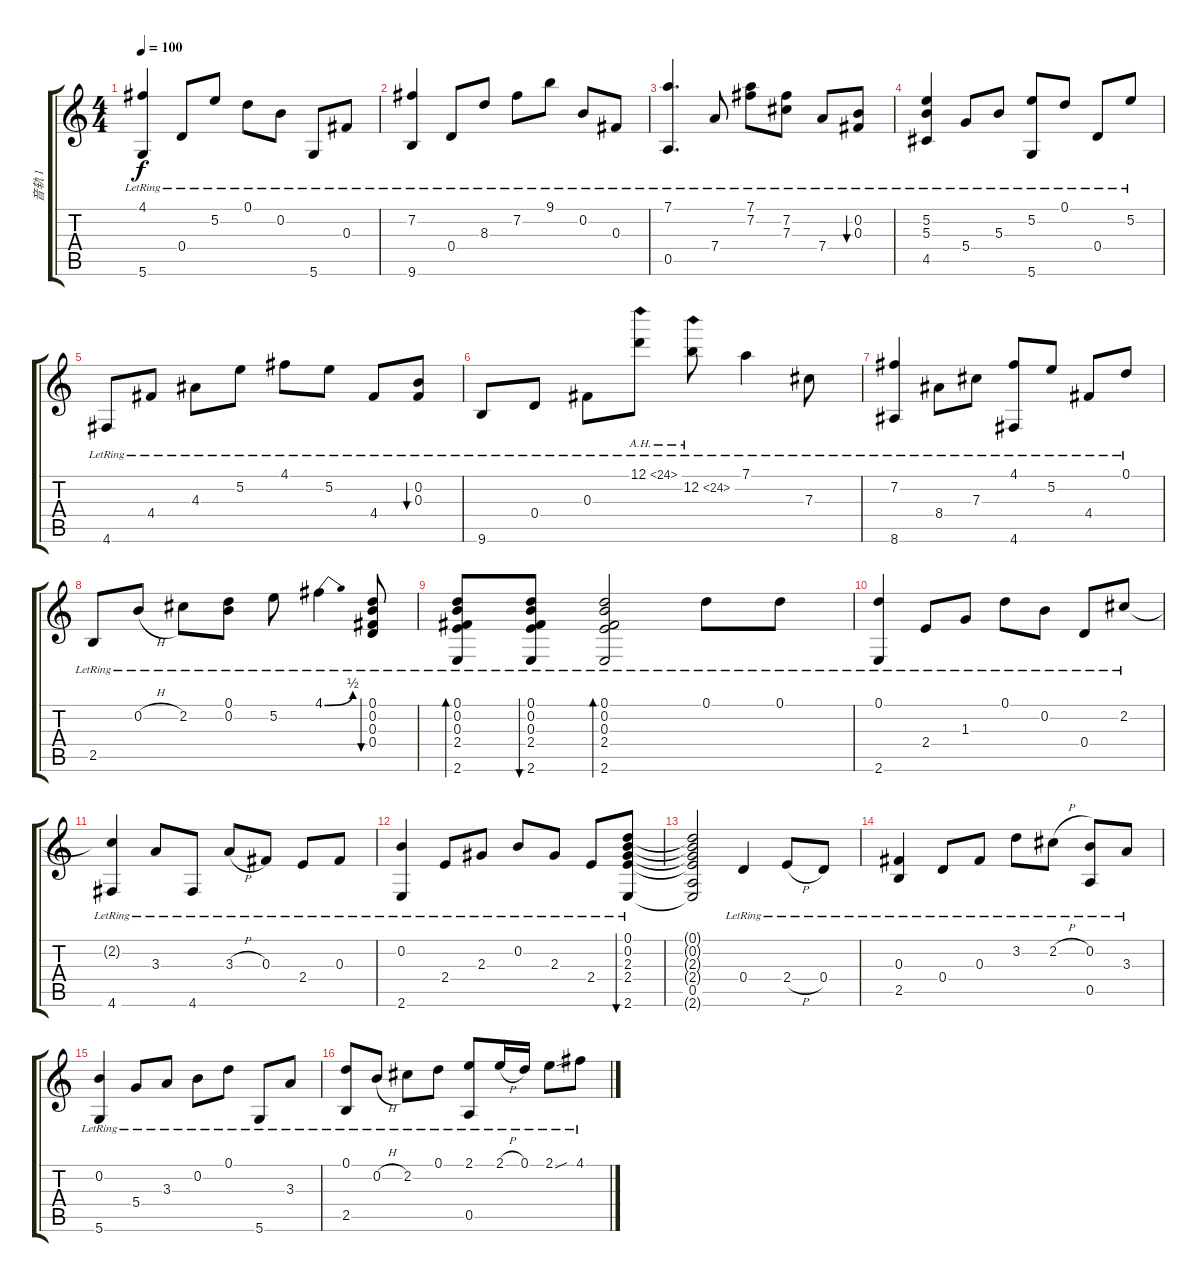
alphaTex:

\track ("音轨 1" "音轨 1") {instrument acousticguitarnylon}
\staff {score tabs}
\tuning (D4 B3 Gb3 D3 A2 D2) {hide}
\ts (4 4)
\tempo 100
\clef g2
\ks c
(4.1{t} 5.6{lr}).4{dy f} 0.4{lr}.8 5.2{lr}.8 0.1{lr}.8 0.2{lr}.8 5.6{lr}.8 0.3{lr}.8 |
(7.2{lr} 9.6{lr}).4 0.4{lr}.8 8.3{lr}.8 7.2{lr}.8 9.1{lr}.8 0.2{lr}.8 0.3{lr}.8 |
(7.1{lr} 0.5{lr}).4{d} 7.4{lr}.8 (7.1{lr} 7.2{lr}).8 (7.2{lr} 7.3{lr}).8 7.4{lr}.8 (0.2{lr} 0.3{lr}).8{bu 480} |
(5.2{lr} 5.3{lr} 4.5{lr}).4 5.4{lr}.8 5.3{lr}.8 (5.2{lr} 5.6{lr}).8 0.1{lr}.8 0.4{lr}.8 5.2{lr}.8 |
4.6{lr}.8 4.4{lr}.8 4.3{lr}.8 5.2{lr}.8 4.1{lr}.8 5.2{lr}.8 4.4{lr}.8 (0.2{lr} 0.3{lr}).8{bu 480} |
9.6{lr}.8 0.4{lr}.8 0.3{lr}.8 12.1{ah 12 lr}.8 12.2{ah 12 lr}.8 7.1{lr}.4 7.3{lr}.8 |
(7.2{lr} 8.6{lr}).4 8.4{lr}.8 7.3{lr}.8 (4.1{lr} 4.6{lr}).8 5.2{lr}.8 4.4{lr}.8 0.1{lr}.8 |
2.5{lr}.8 0.2{h lr}.8 2.2{lr}.8 (0.1{lr} 0.2{lr}).8 5.2{lr}.8 4.1{be (bend 0 0 60 2) lr}.4 (0.1{lr} 0.2{lr} 0.3{lr} 0.4{lr}).8{bu 480} |
(0.1{lr} 0.2{lr} 0.3{lr} 2.4{lr} 2.6{lr}).8{bd 30} (0.1{lr} 0.2{lr} 0.3{lr} 2.4{lr} 2.6{lr}).8{bu 30} (0.1{lr} 0.2{lr} 0.3{lr} 2.4{lr} 2.6{lr}).2{bd 30} 0.1{lr}.8 0.1{lr}.8 |
(0.1{lr} 2.6{lr}).4 2.4{lr}.8 1.3{lr}.8 0.1{lr}.8 0.2{lr}.8 0.4{lr}.8 2.2{lr}.8 |
(2.2{t} 4.6{lr}).4 3.3{lr}.8 4.6{lr}.8 3.3{h lr}.8 0.3{lr}.8 2.4{lr}.8 0.3{lr}.8 |
(0.2{lr} 2.6{lr}).4 2.4{lr}.8 2.3{lr}.8 0.2{lr}.8 2.3{lr}.8 2.4{lr}.8 (0.1{lr} 0.2{lr} 2.3{lr} 2.4{lr} 2.6{lr}).8{bu 480} |
(0.1{t} 0.2{t} 2.3{t} 2.4{t} 0.5 2.6{t}).2 0.4{lr}.4 2.4{h lr}.8 0.4{lr}.8 |
(0.3{lr} 2.5{lr}).4 0.4{lr}.8 0.3{lr}.8 3.2{lr}.8 2.2{h lr}.8 (0.2{lr} 0.5{lr}).8 3.3{lr}.8 |
(0.2{lr} 5.6{lr}).4 5.4{lr}.8 3.3{lr}.8 0.2{lr}.8 0.1{lr}.8 5.6{lr}.8 3.3{lr}.8 |
(0.1{lr} 2.5{lr}).8 0.2{h lr}.8 2.2{lr}.8 0.1{lr}.8 (2.1{lr} 0.5{lr}).8 2.1{h lr}.16 0.1{lr}.16 2.1{sou lr}.8 4.1{lr}.8
